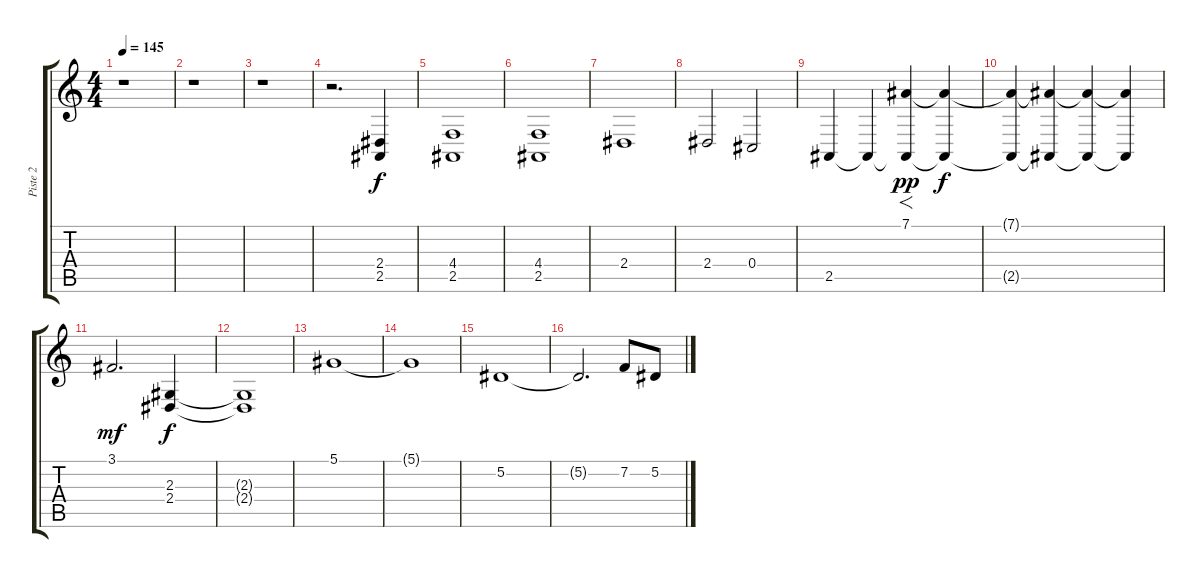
\track ("Piste 2" "Piste 2") {instrument stringensemble1}
\staff {score tabs}
\tuning (Eb4 Bb3 Gb3 Db3 Ab2 Eb2) {hide}
\ts (4 4)
\tempo 145
\clef g2
\ks c
r.1{dy f} |
r.1 |
r.1 |
r.2{d} (2.4 2.5).4 |
(4.4 2.5).1 |
(4.4 2.5).1 |
2.4.1 |
2.4.2 0.4.2 |
2.5.4 2.5{t}.4 (7.1 2.5{t}).4{f dy pp} (7.1{t} 2.5{t}).4{dy f} |
(7.1{t} 2.5{t}).4 (7.1{t} 2.5{t}).4 (7.1{t} 2.5{t}).4 (7.1{t} 2.5{t}).4 |
3.1.2{d dy mf} (2.3 2.4).4{dy f} |
(2.3{t} 2.4{t}).1 |
5.1.1 |
5.1{t}.1 |
5.2.1 |
5.2{t}.2{d} 7.2.8 5.2.8
